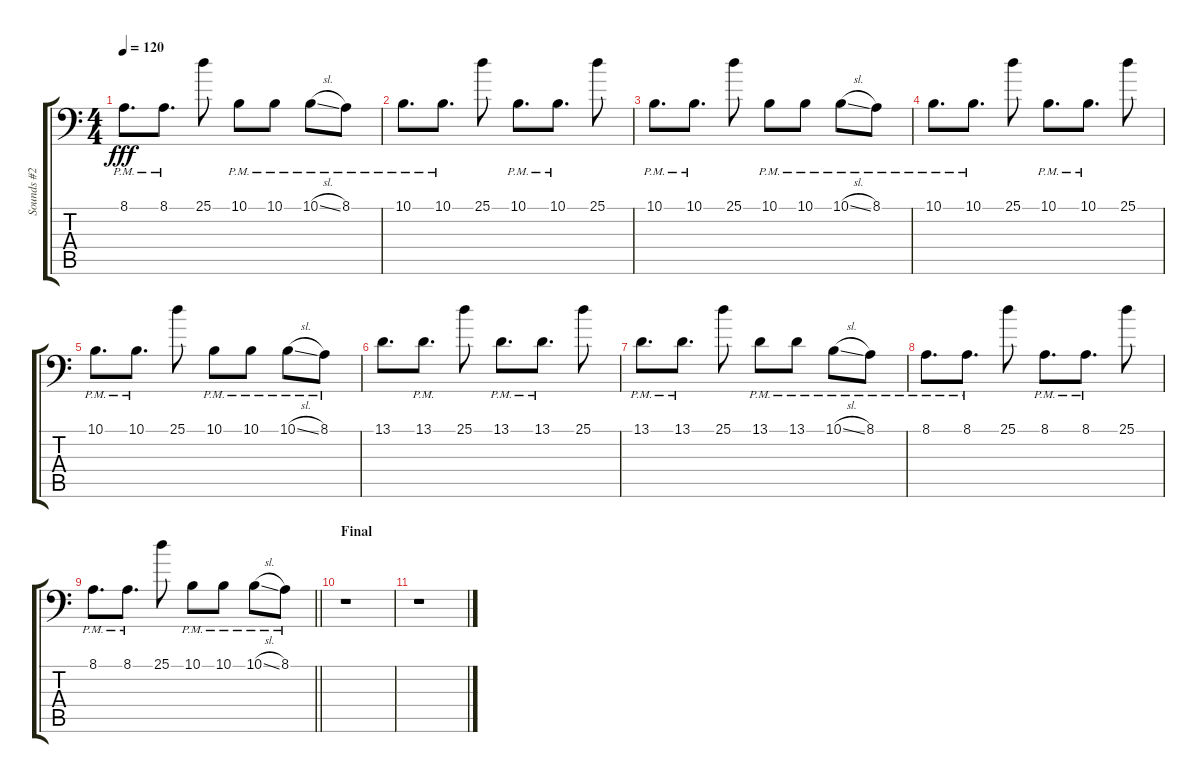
\track ("Sounds #2" "Sounds #2") {instrument lead1square}
\staff {score tabs}
\tuning (Db3 Ab2 E2 B1 Gb1 B0) {hide}
\ts (4 4)
\tempo 120
\clef f4
\ks c
8.1{pm}.8{d dy fff} 8.1{pm}.8{d} 25.1.8 10.1{pm}.8 10.1{pm}.8 10.1{sl pm}.8 8.1{pm}.8 |
10.1{pm}.8{d} 10.1{pm}.8{d} 25.1.8 10.1{pm}.8{d} 10.1{pm}.8{d} 25.1.8 |
10.1{pm}.8{d} 10.1{pm}.8{d} 25.1.8 10.1{pm}.8 10.1{pm}.8 10.1{sl pm}.8 8.1{pm}.8 |
10.1{pm}.8{d} 10.1{pm}.8{d} 25.1.8 10.1{pm}.8{d} 10.1{pm}.8{d} 25.1.8 |
10.1{pm}.8{d} 10.1{pm}.8{d} 25.1.8 10.1{pm}.8 10.1{pm}.8 10.1{sl pm}.8 8.1{pm}.8 |
13.1.8{d} 13.1{pm}.8{d} 25.1.8 13.1{pm}.8{d} 13.1{pm}.8{d} 25.1.8 |
13.1{pm}.8{d} 13.1{pm}.8{d} 25.1.8 13.1{pm}.8 13.1{pm}.8 10.1{sl pm}.8 8.1{pm}.8 |
8.1{pm}.8{d} 8.1{pm}.8{d} 25.1.8 8.1{pm}.8{d} 8.1{pm}.8{d} 25.1.8 |
\barLineRight lightlight
8.1{pm}.8{d} 8.1{pm}.8{d} 25.1.8 10.1{pm}.8 10.1{pm}.8 10.1{sl pm}.8 8.1{pm}.8 |
\section ("" "Final")
r.1 |
r.1
